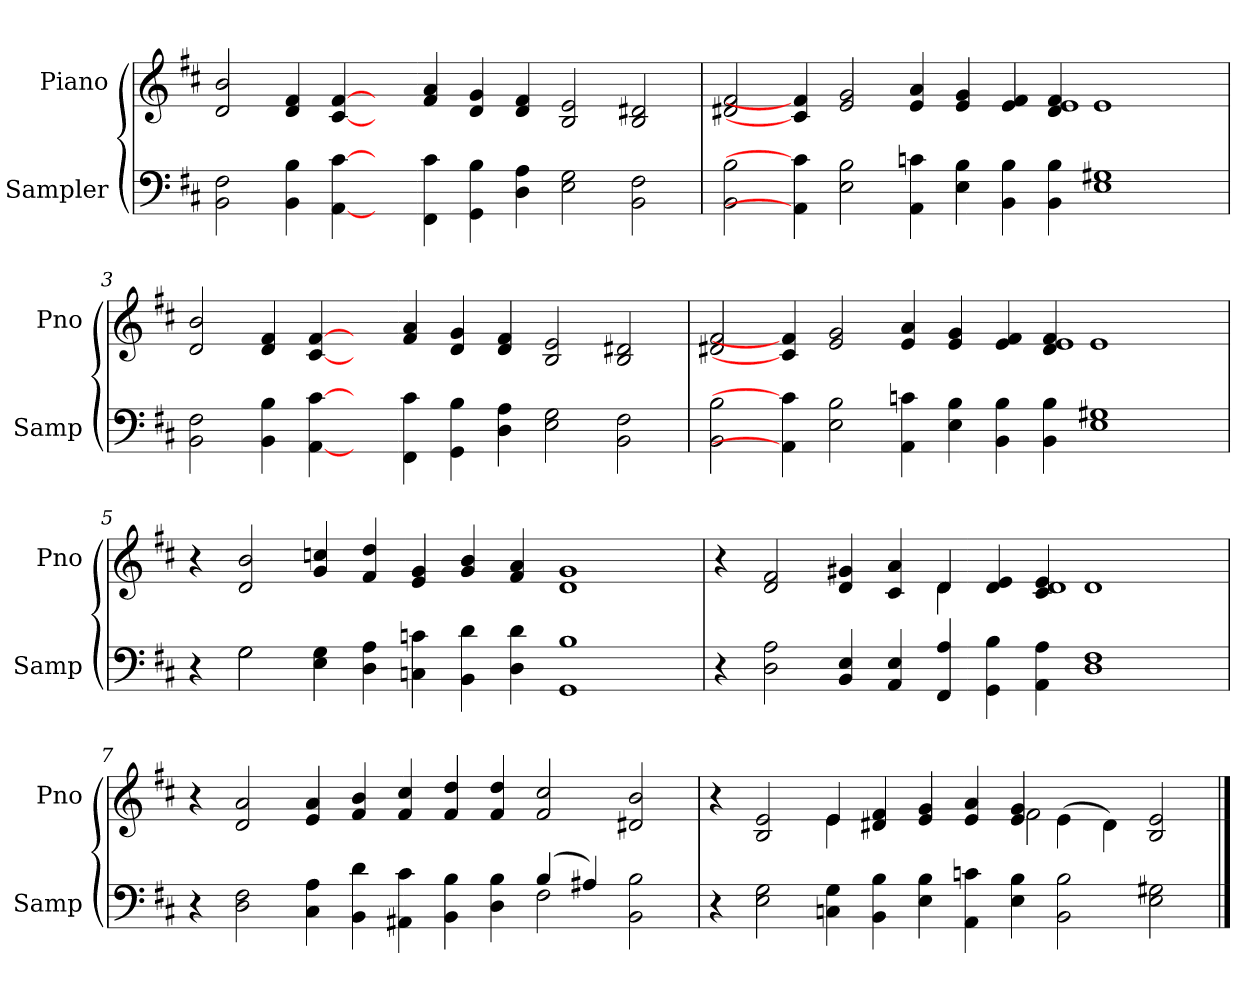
**kern	**kern
*part2	*part1
*staff2	*staff1
*I"Sampler	*I"Piano
*I'Samp	*I'Pno
*clefF4	*clefG2
*k[f#c#]	*k[f#c#]
*D:	*D:
=1	=1
2BB 2F#	2d 2b
4BB 4B	4d 4f#
[4AA [4c#	[4c# [4f#
4ryy	4ryy
4FF# 4c#	4f# 4a
4GG 4B	4d 4g
4D 4A	4d 4f#
2E 2G	2B 2e
2BB 2F#	2B 2d#X
=2	=2
*	*^
2BB 2B	2d#X 2f#	0ryy
4AA] 4c#]	4c#] 4f#]	.
2E 2B	2e 2g	.
4AA 4cn	4e 4a	.
4E 4B	4e 4g	.
4BB 4B	4e 4f#	.
4BB 4B	4d# 4f#	1e
1E 1G#X	1e/	.
.	.	4ryy
*	*v	*v
=3	=3
2BB 2F#	2d 2b
4BB 4B	4d 4f#
[4AA [4c#	[4c# [4f#
4ryy	4ryy
4FF# 4c#	4f# 4a
4GG 4B	4d 4g
4D 4A	4d 4f#
2E 2G	2B 2e
2BB 2F#	2B 2d#X
=4	=4
*	*^
2BB 2B	2d#X 2f#	0ryy
4AA] 4c#]	4c#] 4f#]	.
2E 2B	2e 2g	.
4AA 4cn	4e 4a	.
4E 4B	4e 4g	.
4BB 4B	4e 4f#	.
4BB 4B	4d# 4f#	1e
1E 1G#X	1e/	.
.	.	4ryy
*	*v	*v
=5	=5
*^	*
4r	4ryy	4r
2G\	2G	2d 2b
4E 4G	1ryy	4g 4ccn
4D 4A	.	4f# 4dd
4Cn 4cn	.	4e 4g
4BB 4d	.	4g 4b
4D 4d	1ryy	4f# 4a
1GG 1B	.	1d 1g
.	4ryy	.
*v	*v	*
=6	=6
*	*^
4r	4r	4ryy
*	*v	*v
2D 2A	2d 2f#
4BB 4E	4d 4g#X
4AA 4E	4c# 4a
*	*^
4FF# 4A	4d/	4d
4GG 4B	4d 4e	4ryy
4AA 4A	4c# 4e	1d
1D 1F#	1d/	.
.	.	4ryy
*	*v	*v
=7	=7
*^	*
4r	0ryy	4r
2D 2F#	.	2d 2a
4C# 4A	.	4e 4a
4BB 4d	.	4f# 4b
4AA#X 4c#	.	4f# 4cc#
4BB 4B	.	4f# 4dd
4D 4B	.	4f# 4dd
(4B/	2F#	2f# 2cc#
4A#/)	.	.
2BB 2B	2ryy	2d#X 2b
*v	*v	*
=8	=8
*	*^
4r	4r	2.ryy
2E 2G	2B 2e	.
4Cn 4G	4e/	4e
4BB 4B	4d#X 4f#	2.ryy
4E 4B	4e 4g	.
4AA 4c	4e 4a	.
4E 4B	4e 4g	2f#
2BB 2B	(4e\	.
.	4d#\)	2.ryy
2E 2G#X	2B 2e	.
*	*v	*v
==	==
*-	*-
